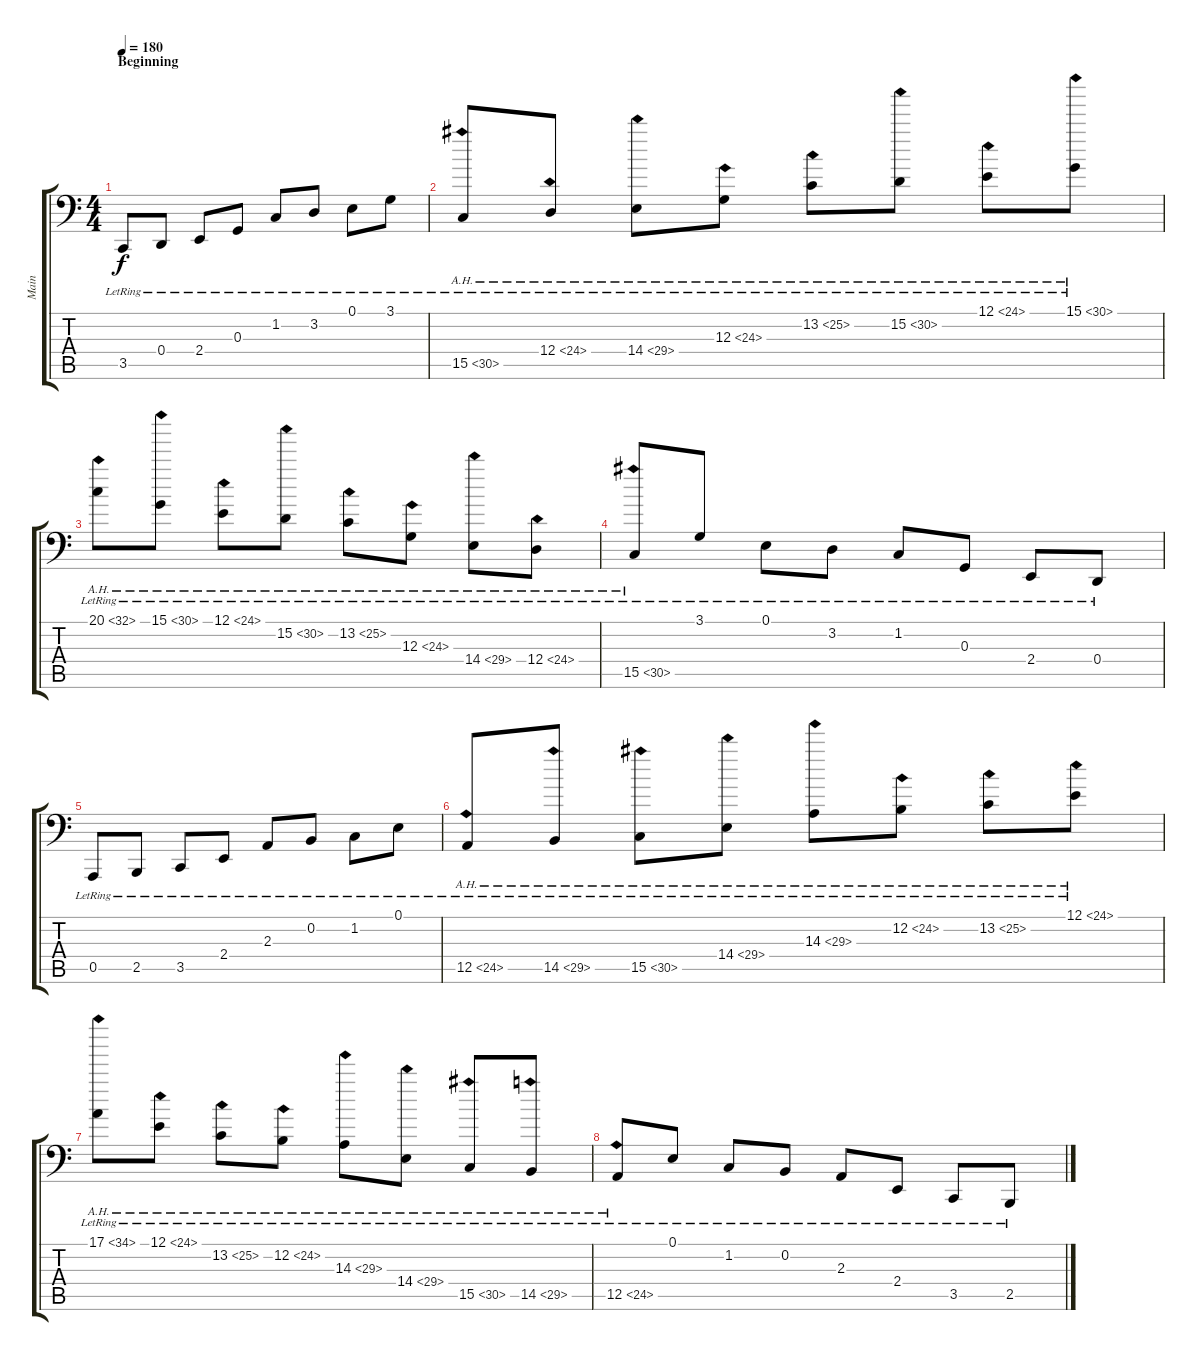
\track ("Main" "Main") {instrument acousticgrandpiano}
\staff {score tabs}
\tuning (E3 B2 G2 D2 A1 E1) {hide}
\ts (4 4)
\section ("" "Beginning")
\tempo 180
\clef f4
\ks c
3.5{lr}.8{dy f instrument acousticgrandpiano} 0.4{lr}.8 2.4{lr}.8 0.3{lr}.8 1.2{lr}.8 3.2{lr}.8 0.1{lr}.8 3.1{lr}.8 |
15.5{ah 15 lr}.8 12.4{ah 12 lr}.8 14.4{ah 15 lr}.8 12.3{ah 12 lr}.8 13.2{ah 12 lr}.8 15.2{ah 15 lr}.8 12.1{ah 12 lr}.8 15.1{ah 15 lr}.8 |
20.1{ah 12 lr}.8 15.1{ah 15 lr}.8 12.1{ah 12 lr}.8 15.2{ah 15 lr}.8 13.2{ah 12 lr}.8 12.3{ah 12 lr}.8 14.4{ah 15 lr}.8 12.4{ah 12 lr}.8 |
15.5{ah 15 lr}.8 3.1{lr}.8 0.1{lr}.8 3.2{lr}.8 1.2{lr}.8 0.3{lr}.8 2.4{lr}.8 0.4{lr}.8 |
0.5{lr}.8 2.5{lr}.8 3.5{lr}.8 2.4{lr}.8 2.3{lr}.8 0.2{lr}.8 1.2{lr}.8 0.1{lr}.8 |
12.5{ah 12 lr}.8 14.5{ah 15 lr}.8 15.5{ah 15 lr}.8 14.4{ah 15 lr}.8 14.3{ah 15 lr}.8 12.2{ah 12 lr}.8 13.2{ah 12 lr}.8 12.1{ah 12 lr}.8 |
17.1{ah 17 lr}.8 12.1{ah 12 lr}.8 13.2{ah 12 lr}.8 12.2{ah 12 lr}.8 14.3{ah 15 lr}.8 14.4{ah 15 lr}.8 15.5{ah 15 lr}.8 14.5{ah 15 lr}.8 |
12.5{ah 12 lr}.8 0.1{lr}.8 1.2{lr}.8 0.2{lr}.8 2.3{lr}.8 2.4{lr}.8 3.5{lr}.8 2.5{lr}.8
